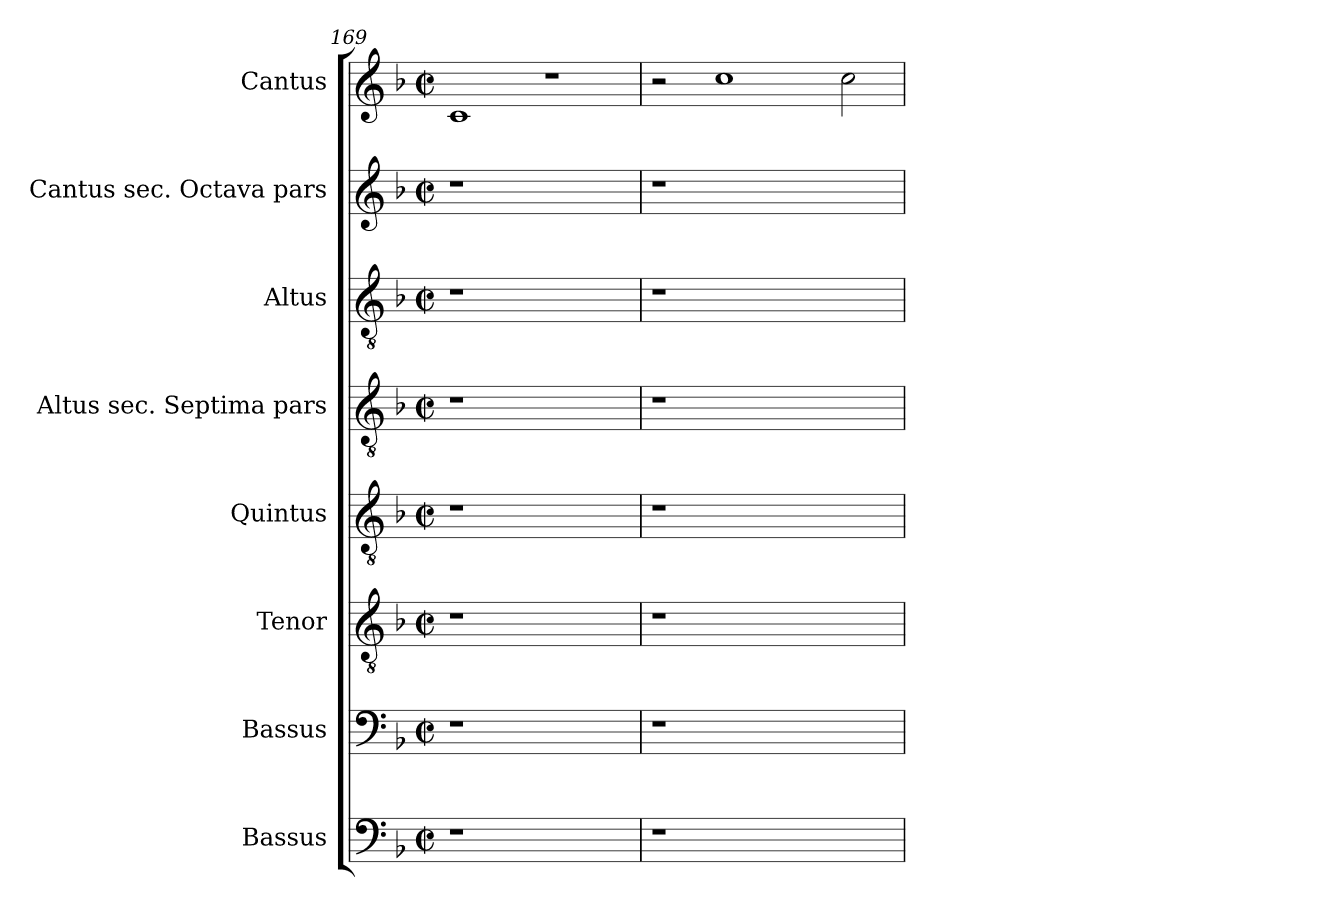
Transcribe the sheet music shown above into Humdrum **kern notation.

**kern	**kern	**kern	**kern	**kern	**kern	**kern	**kern
*part8	*part7	*part6	*part5	*part4	*part3	*part2	*part1
*staff8	*staff7	*staff6	*staff5	*staff4	*staff3	*staff2	*staff1
*I"Bassus	*I"Bassus	*I"Tenor	*I"Quintus	*I"Altus sec. Septima pars	*I"Altus	*I"Cantus sec. Octava pars	*I"Cantus
*	*I'Bassus	*I'Tenor	*I'Quintus	*	*I'Altus	*	*I'Cantus
*clefF4	*clefF4	*clefGv2	*clefGv2	*clefGv2	*clefGv2	*clefG2	*clefG2
*k[b-]	*k[b-]	*k[b-]	*k[b-]	*k[b-]	*k[b-]	*k[b-]	*k[b-]
*F:	*F:	*F:	*F:	*F:	*F:	*F:	*F:
*M2/2	*M2/2	*M2/2	*M2/2	*M2/2	*M2/2	*M2/2	*M2/2
*met(c|)	*met(c|)	*met(c|)	*met(c|)	*met(c|)	*met(c|)	*met(c|)	*met(c|)
=169	=169	=169	=169	=169	=169	=169	=169
1r	1r	1r	1r	1r	1r	1r	1c
1ryy	1ryy	1ryy	1ryy	1ryy	1ryy	1ryy	1r
=170	=170	=170	=170	=170	=170	=170	=170
1r	1r	1r	1r	1r	1r	1r	2r
.	.	.	.	.	.	.	1cc
1ryy	1ryy	1ryy	1ryy	1ryy	1ryy	1ryy	.
.	.	.	.	.	.	.	2cc\
=	=	=	=	=	=	=	=
*-	*-	*-	*-	*-	*-	*-	*-
